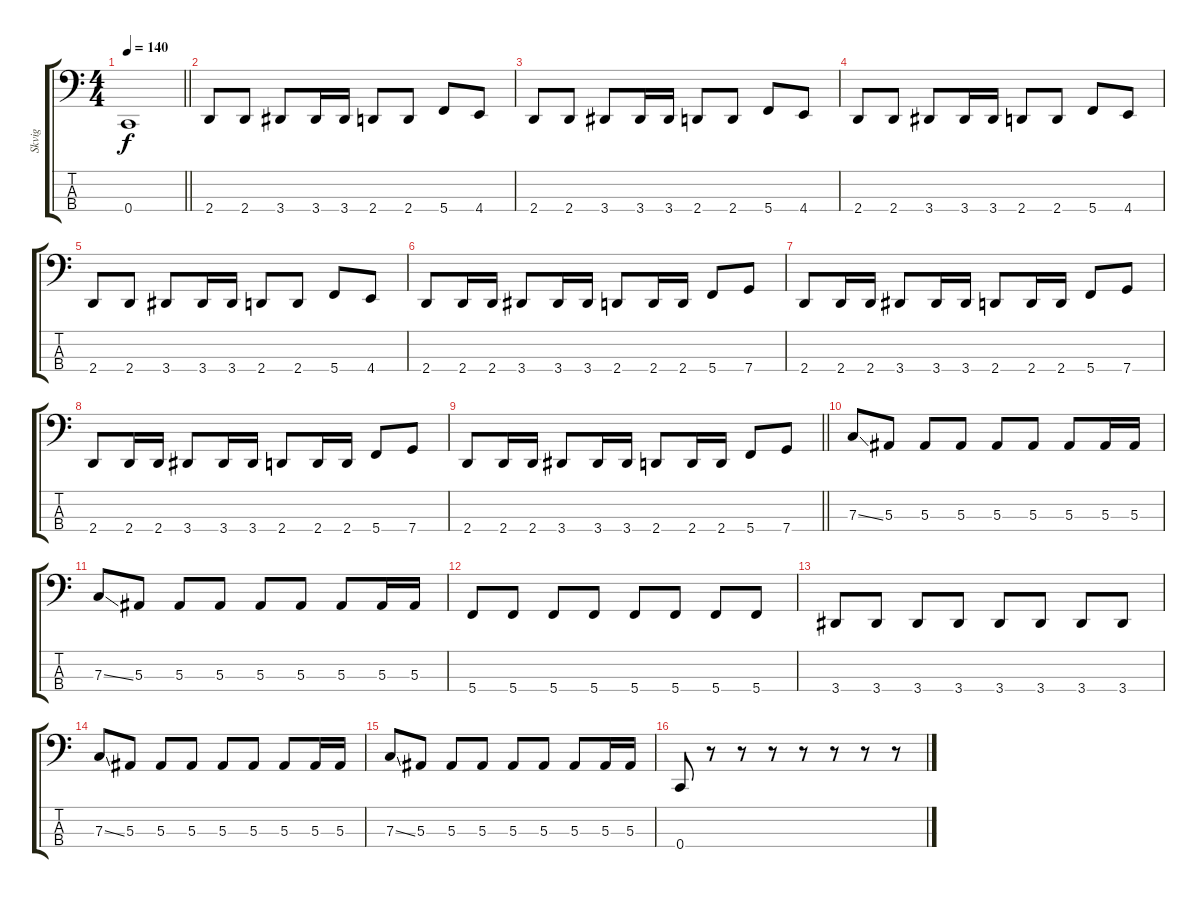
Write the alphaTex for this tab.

\track ("Skvig" "Skvig") {instrument slapbass1}
\staff {score tabs}
\tuning (Eb2 Bb1 F1 C1) {hide}
\ts (4 4)
\tempo 140
\clef f4
\barLineRight lightlight
\ks c
0.4.1{dy f} |
2.4.8 2.4.8 3.4.8 3.4.16 3.4.16 2.4.8 2.4.8 5.4.8 4.4.8 |
2.4.8 2.4.8 3.4.8 3.4.16 3.4.16 2.4.8 2.4.8 5.4.8 4.4.8 |
2.4.8 2.4.8 3.4.8 3.4.16 3.4.16 2.4.8 2.4.8 5.4.8 4.4.8 |
2.4.8 2.4.8 3.4.8 3.4.16 3.4.16 2.4.8 2.4.8 5.4.8 4.4.8 |
2.4.8 2.4.16 2.4.16 3.4.8 3.4.16 3.4.16 2.4.8 2.4.16 2.4.16 5.4.8 7.4.8 |
2.4.8 2.4.16 2.4.16 3.4.8 3.4.16 3.4.16 2.4.8 2.4.16 2.4.16 5.4.8 7.4.8 |
2.4.8 2.4.16 2.4.16 3.4.8 3.4.16 3.4.16 2.4.8 2.4.16 2.4.16 5.4.8 7.4.8 |
\barLineRight lightlight
2.4.8 2.4.16 2.4.16 3.4.8 3.4.16 3.4.16 2.4.8 2.4.16 2.4.16 5.4.8 7.4.8 |
7.3{ss}.8 5.3.8 5.3.8 5.3.8 5.3.8 5.3.8 5.3.8 5.3.16 5.3.16 |
7.3{ss}.8 5.3.8 5.3.8 5.3.8 5.3.8 5.3.8 5.3.8 5.3.16 5.3.16 |
5.4.8 5.4.8 5.4.8 5.4.8 5.4.8 5.4.8 5.4.8 5.4.8 |
3.4.8 3.4.8 3.4.8 3.4.8 3.4.8 3.4.8 3.4.8 3.4.8 |
7.3{ss}.8 5.3.8 5.3.8 5.3.8 5.3.8 5.3.8 5.3.8 5.3.16 5.3.16 |
7.3{ss}.8 5.3.8 5.3.8 5.3.8 5.3.8 5.3.8 5.3.8 5.3.16 5.3.16 |
0.4.8 r.8 r.8 r.8 r.8 r.8 r.8 r.8
